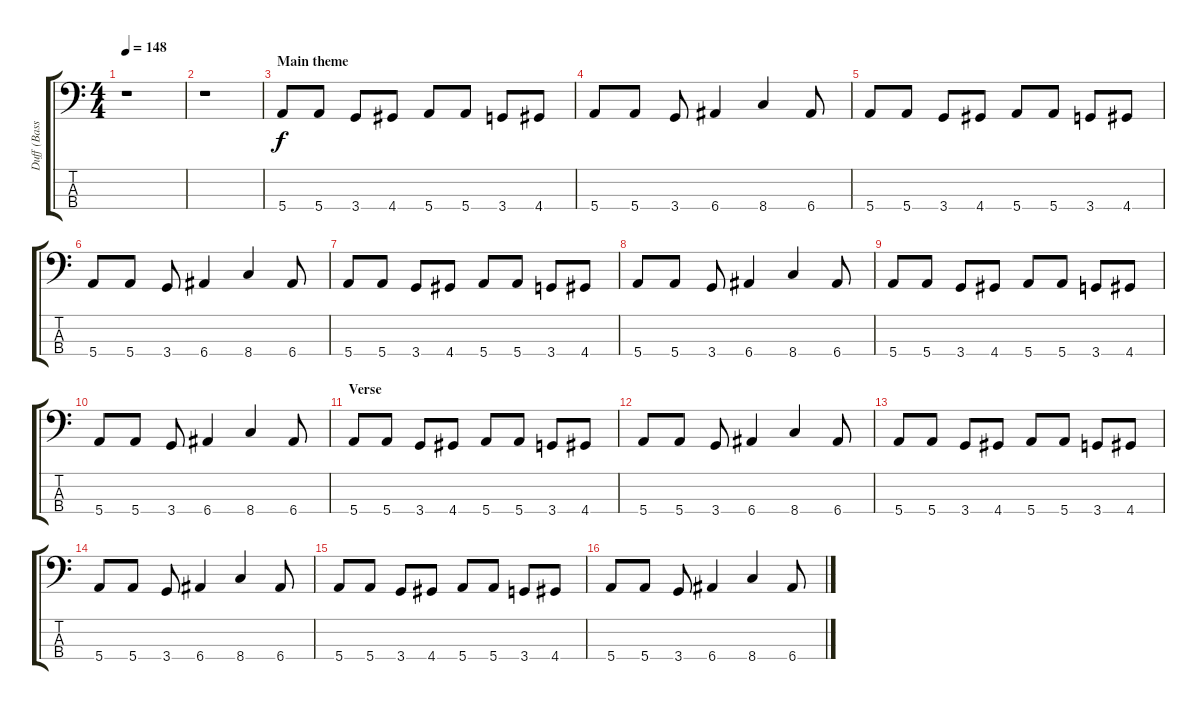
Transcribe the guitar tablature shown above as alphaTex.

\track ("Duff (Bass)" "Duff (Bass") {instrument electricbasspick}
\staff {score tabs}
\tuning (G2 D2 A1 E1) {hide}
\ts (4 4)
\tempo 148
\clef f4
\ks c
r.1{dy f instrument electricbasspick} |
r.1 |
\section ("" "Main theme")
5.4.8 5.4.8 3.4.8 4.4.8 5.4.8 5.4.8 3.4.8 4.4.8 |
5.4.8 5.4.8 3.4.8 6.4.4 8.4.4 6.4.8 |
5.4.8 5.4.8 3.4.8 4.4.8 5.4.8 5.4.8 3.4.8 4.4.8 |
5.4.8 5.4.8 3.4.8 6.4.4 8.4.4 6.4.8 |
5.4.8 5.4.8 3.4.8 4.4.8 5.4.8 5.4.8 3.4.8 4.4.8 |
5.4.8 5.4.8 3.4.8 6.4.4 8.4.4 6.4.8 |
5.4.8 5.4.8 3.4.8 4.4.8 5.4.8 5.4.8 3.4.8 4.4.8 |
5.4.8 5.4.8 3.4.8 6.4.4 8.4.4 6.4.8 |
\section ("" "Verse")
5.4.8 5.4.8 3.4.8 4.4.8 5.4.8 5.4.8 3.4.8 4.4.8 |
5.4.8 5.4.8 3.4.8 6.4.4 8.4.4 6.4.8 |
5.4.8 5.4.8 3.4.8 4.4.8 5.4.8 5.4.8 3.4.8 4.4.8 |
5.4.8 5.4.8 3.4.8 6.4.4 8.4.4 6.4.8 |
5.4.8 5.4.8 3.4.8 4.4.8 5.4.8 5.4.8 3.4.8 4.4.8 |
5.4.8 5.4.8 3.4.8 6.4.4 8.4.4 6.4.8
